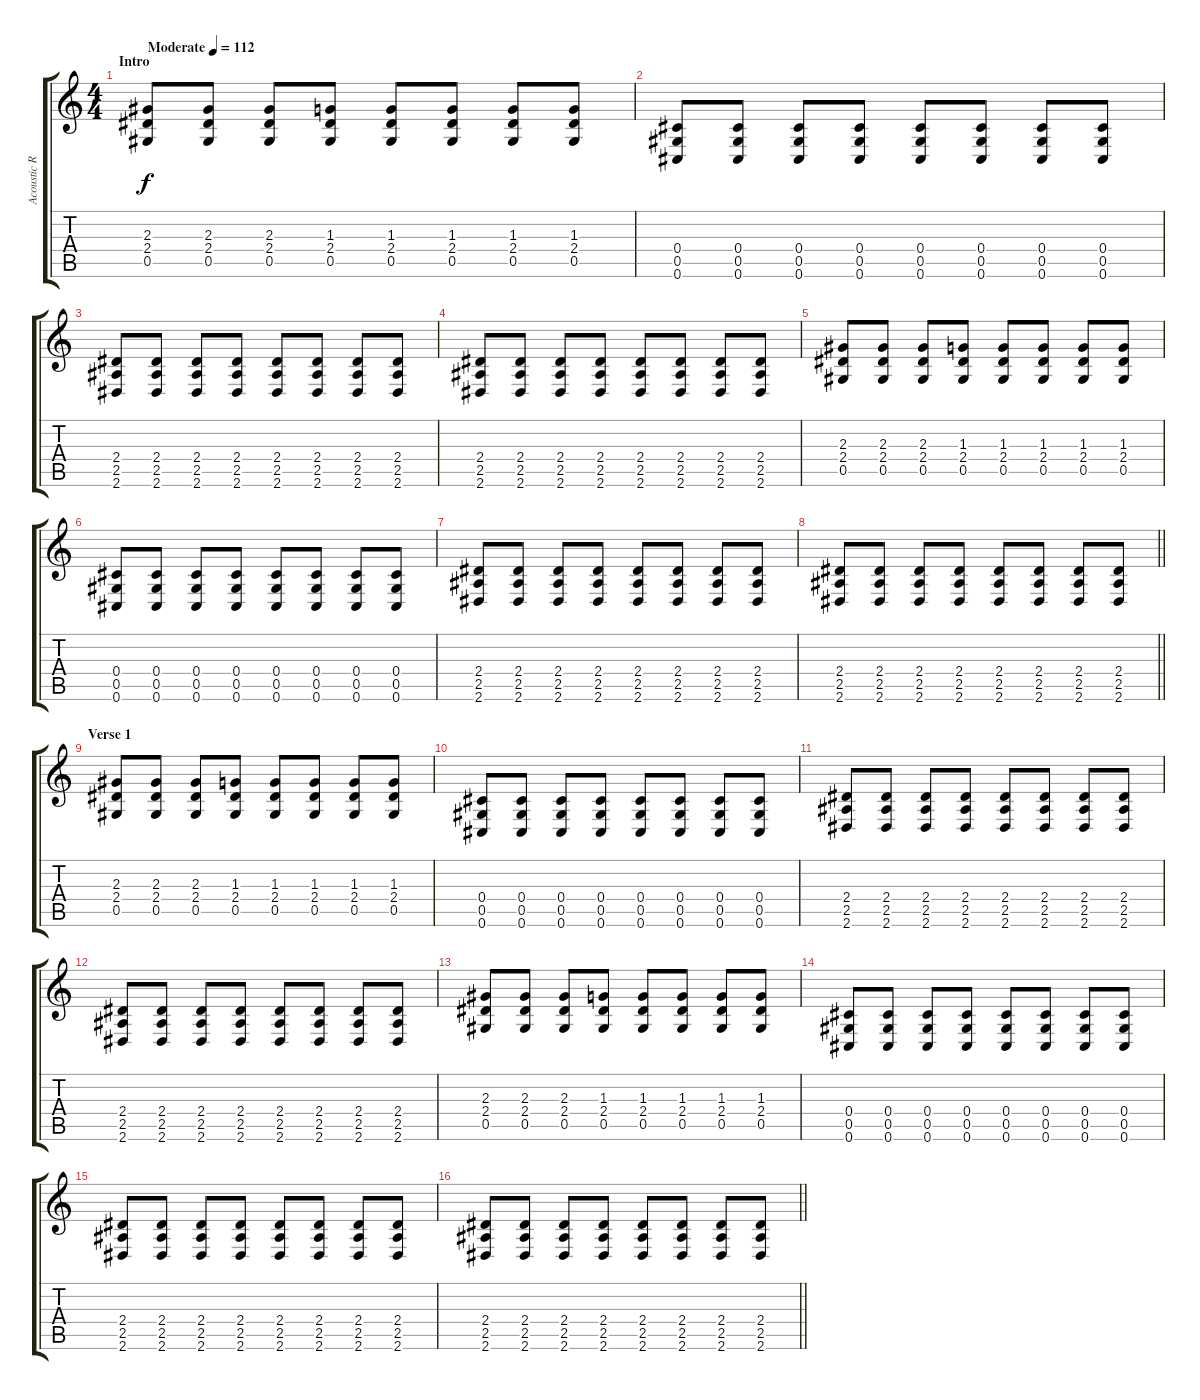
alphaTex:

\track ("Acoustic Rhytm Guitar [R]" "Acoustic R") {instrument acousticguitarsteel}
\staff {score tabs}
\tuning (Eb4 Bb3 Gb3 Db3 Ab2 Db2) {hide}
\ts (4 4)
\section ("" "Intro")
\tempo (112 "Moderate")
\clef g2
\ks c
(2.3 2.4 0.5).8{dy f instrument acousticguitarsteel} (2.3 2.4 0.5).8 (2.3 2.4 0.5).8 (1.3 2.4 0.5).8 (1.3 2.4 0.5).8 (1.3 2.4 0.5).8 (1.3 2.4 0.5).8 (1.3 2.4 0.5).8 |
(0.4 0.5 0.6).8 (0.4 0.5 0.6).8 (0.4 0.5 0.6).8 (0.4 0.5 0.6).8 (0.4 0.5 0.6).8 (0.4 0.5 0.6).8 (0.4 0.5 0.6).8 (0.4 0.5 0.6).8 |
(2.4 2.5 2.6).8 (2.4 2.5 2.6).8 (2.4 2.5 2.6).8 (2.4 2.5 2.6).8 (2.4 2.5 2.6).8 (2.4 2.5 2.6).8 (2.4 2.5 2.6).8 (2.4 2.5 2.6).8 |
(2.4 2.5 2.6).8 (2.4 2.5 2.6).8 (2.4 2.5 2.6).8 (2.4 2.5 2.6).8 (2.4 2.5 2.6).8 (2.4 2.5 2.6).8 (2.4 2.5 2.6).8 (2.4 2.5 2.6).8 |
(2.3 2.4 0.5).8 (2.3 2.4 0.5).8 (2.3 2.4 0.5).8 (1.3 2.4 0.5).8 (1.3 2.4 0.5).8 (1.3 2.4 0.5).8 (1.3 2.4 0.5).8 (1.3 2.4 0.5).8 |
(0.4 0.5 0.6).8 (0.4 0.5 0.6).8 (0.4 0.5 0.6).8 (0.4 0.5 0.6).8 (0.4 0.5 0.6).8 (0.4 0.5 0.6).8 (0.4 0.5 0.6).8 (0.4 0.5 0.6).8 |
(2.4 2.5 2.6).8 (2.4 2.5 2.6).8 (2.4 2.5 2.6).8 (2.4 2.5 2.6).8 (2.4 2.5 2.6).8 (2.4 2.5 2.6).8 (2.4 2.5 2.6).8 (2.4 2.5 2.6).8 |
\barLineRight lightlight
(2.4 2.5 2.6).8 (2.4 2.5 2.6).8 (2.4 2.5 2.6).8 (2.4 2.5 2.6).8 (2.4 2.5 2.6).8 (2.4 2.5 2.6).8 (2.4 2.5 2.6).8 (2.4 2.5 2.6).8 |
\section ("" "Verse 1")
(2.3 2.4 0.5).8 (2.3 2.4 0.5).8 (2.3 2.4 0.5).8 (1.3 2.4 0.5).8 (1.3 2.4 0.5).8 (1.3 2.4 0.5).8 (1.3 2.4 0.5).8 (1.3 2.4 0.5).8 |
(0.4 0.5 0.6).8 (0.4 0.5 0.6).8 (0.4 0.5 0.6).8 (0.4 0.5 0.6).8 (0.4 0.5 0.6).8 (0.4 0.5 0.6).8 (0.4 0.5 0.6).8 (0.4 0.5 0.6).8 |
(2.4 2.5 2.6).8 (2.4 2.5 2.6).8 (2.4 2.5 2.6).8 (2.4 2.5 2.6).8 (2.4 2.5 2.6).8 (2.4 2.5 2.6).8 (2.4 2.5 2.6).8 (2.4 2.5 2.6).8 |
(2.4 2.5 2.6).8 (2.4 2.5 2.6).8 (2.4 2.5 2.6).8 (2.4 2.5 2.6).8 (2.4 2.5 2.6).8 (2.4 2.5 2.6).8 (2.4 2.5 2.6).8 (2.4 2.5 2.6).8 |
(2.3 2.4 0.5).8 (2.3 2.4 0.5).8 (2.3 2.4 0.5).8 (1.3 2.4 0.5).8 (1.3 2.4 0.5).8 (1.3 2.4 0.5).8 (1.3 2.4 0.5).8 (1.3 2.4 0.5).8 |
(0.4 0.5 0.6).8 (0.4 0.5 0.6).8 (0.4 0.5 0.6).8 (0.4 0.5 0.6).8 (0.4 0.5 0.6).8 (0.4 0.5 0.6).8 (0.4 0.5 0.6).8 (0.4 0.5 0.6).8 |
(2.4 2.5 2.6).8 (2.4 2.5 2.6).8 (2.4 2.5 2.6).8 (2.4 2.5 2.6).8 (2.4 2.5 2.6).8 (2.4 2.5 2.6).8 (2.4 2.5 2.6).8 (2.4 2.5 2.6).8 |
\barLineRight lightlight
(2.4 2.5 2.6).8 (2.4 2.5 2.6).8 (2.4 2.5 2.6).8 (2.4 2.5 2.6).8 (2.4 2.5 2.6).8 (2.4 2.5 2.6).8 (2.4 2.5 2.6).8 (2.4 2.5 2.6).8
